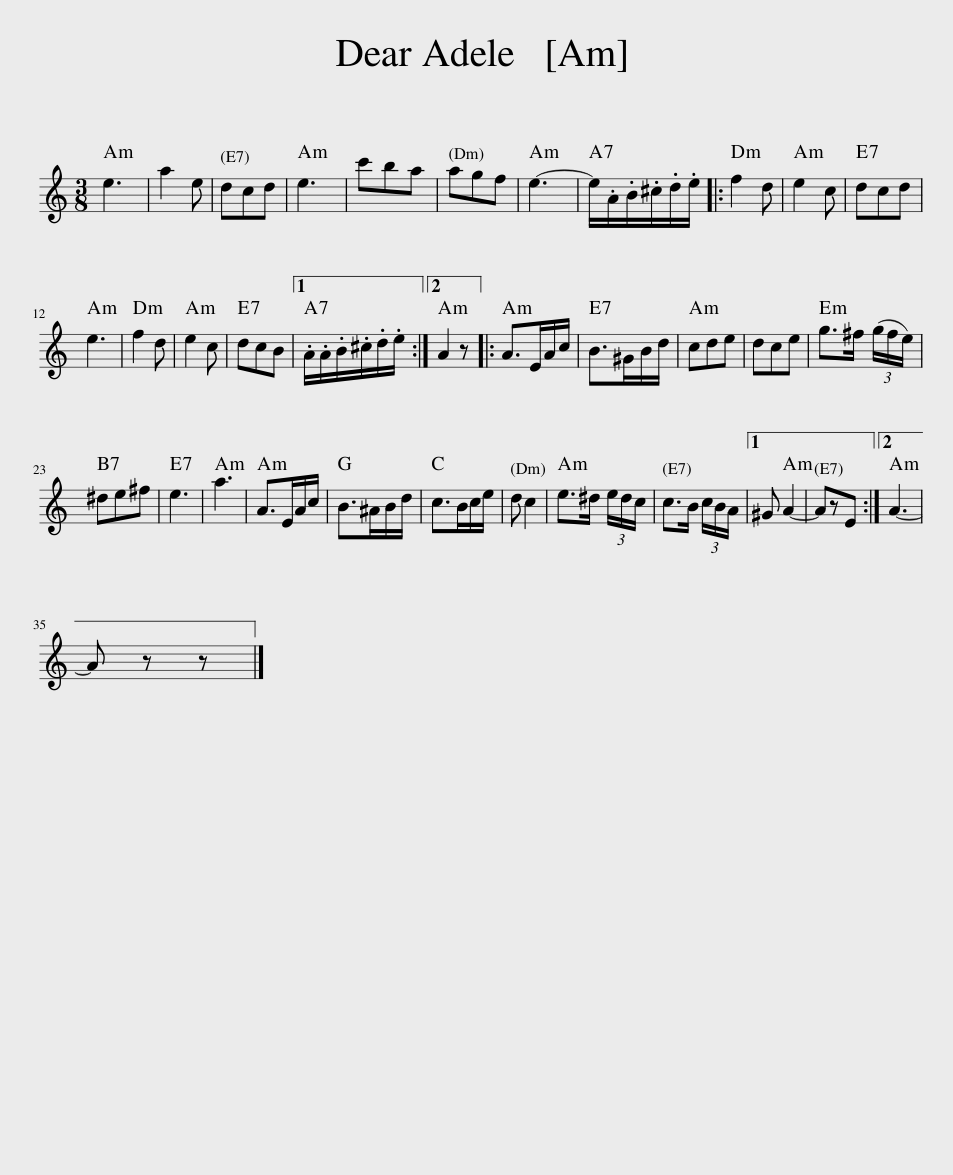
X:1
L:1/8
M:3/8
I:linebreak $
K:C
V:1 treble
V:1
 e3 | a2 e | dcd | e3 | c'ba | %5
 agf | e3- | e/.A/.B/.^c/.d/.e/ |: f2 d | e2 c | %10
 dcd |$ e3 | f2 d | e2 c | dcB |1 %15
 .A/.A/.B/.^c/.d/.e/ :|2 A2 z |: A>EA/c/ | B>^GB/d/ | cde | %20
 dce | g>^f (3(g/f/e/) |$ ^de^f | e3 | a3 | %25
 A>EA/c/ | B>^AB/d/ | c>Bc/e/ | d c2 | e>^d (3e/d/c/ | %30
 c>B (3c/B/A/ |1 ^G A2- | AzE :|2 A3- |$ A z z |] %35
